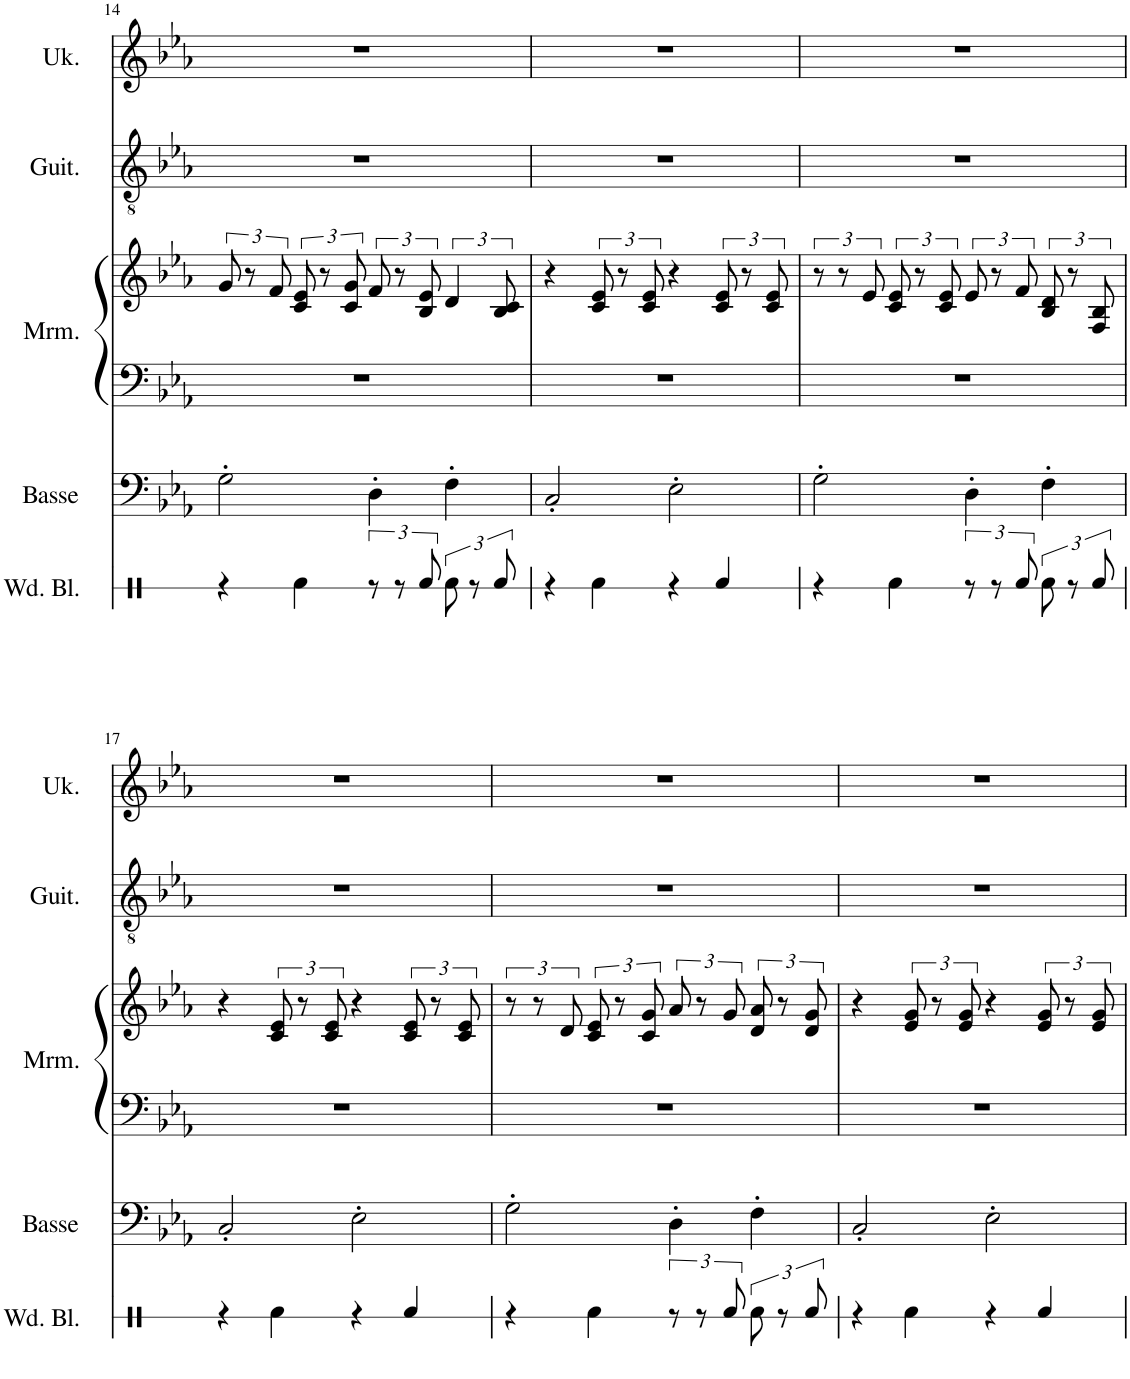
**kern	**kern	**kern	**kern	**kern	**kern
*part5	*part4	*part3	*part3	*part2	*part1
*staff6	*staff5	*staff4	*staff3	*staff2	*staff1
*I"Wood Blocks	*I"Basse acoustique	*I"Marimba	*	*I"Guitare classique	*I"Ukulélé
*I'Wd. Bl.	*I'Basse	*I'Mrm.	*	*I'Guit.	*I'Uk.
!!LO:PB:g=z
*clefX	*clefF4	*clefF4	*clefG2	*clefGv2	*clefG2
*	*Trd7c12	*	*	*	*
*k[]	*k[b-e-a-]	*k[b-e-a-]	*k[b-e-a-]	*k[b-e-a-]	*k[b-e-a-]
*M4/4	*M4/4	*M4/4	*M4/4	*M4/4	*M4/4
=14	=14	=14	=14	=14	=14
4r	2G'\	1r	12g/	1r	1r
.	.	.	12r	.	.
.	.	.	12f/	.	.
4Rf\	.	.	12c/ 12e-/	.	.
.	.	.	12r	.	.
.	.	.	12c/ 12g/	.	.
12r	4D'\	.	12f/	.	.
12r	.	.	12r	.	.
12Rf/	.	.	12B-/ 12e-/	.	.
12Rf\	4F'\	.	6d/	.	.
12r	.	.	.	.	.
12Rf/	.	.	12B-/ 12c/	.	.
=15	=15	=15	=15	=15	=15
4r	2C'/	1r	4r	1r	1r
4Rf\	.	.	12c/ 12e-/	.	.
.	.	.	12r	.	.
.	.	.	12c/ 12e-/	.	.
4r	2E-'\	.	4r	.	.
4Rf/	.	.	12c/ 12e-/	.	.
.	.	.	12r	.	.
.	.	.	12c/ 12e-/	.	.
=16	=16	=16	=16	=16	=16
4r	2G'\	1r	12r	1r	1r
.	.	.	12r	.	.
.	.	.	12e-/	.	.
4Rf\	.	.	12c/ 12e-/	.	.
.	.	.	12r	.	.
.	.	.	12c/ 12e-/	.	.
12r	4D'\	.	12e-/	.	.
12r	.	.	12r	.	.
12Rf/	.	.	12f/	.	.
12Rf\	4F'\	.	12B-/ 12d/	.	.
12r	.	.	12r	.	.
12Rf/	.	.	12F/ 12B-/	.	.
!!LO:LB:g=z
=17	=17	=17	=17	=17	=17
4r	2C'/	1r	4r	1r	1r
4Rf\	.	.	12c/ 12e-/	.	.
.	.	.	12r	.	.
.	.	.	12c/ 12e-/	.	.
4r	2E-'\	.	4r	.	.
4Rf/	.	.	12c/ 12e-/	.	.
.	.	.	12r	.	.
.	.	.	12c/ 12e-/	.	.
=18	=18	=18	=18	=18	=18
4r	2G'\	1r	12r	1r	1r
.	.	.	12r	.	.
.	.	.	12d/	.	.
4Rf\	.	.	12c/ 12e-/	.	.
.	.	.	12r	.	.
.	.	.	12c/ 12g/	.	.
12r	4D'\	.	12a-/	.	.
12r	.	.	12r	.	.
12Rf/	.	.	12g/	.	.
12Rf\	4F'\	.	12d/ 12a-/	.	.
12r	.	.	12r	.	.
12Rf/	.	.	12d/ 12g/	.	.
=19	=19	=19	=19	=19	=19
4r	2C'/	1r	4r	1r	1r
4Rf\	.	.	12e-/ 12g/	.	.
.	.	.	12r	.	.
.	.	.	12e-/ 12g/	.	.
4r	2E-'\	.	4r	.	.
4Rf/	.	.	12e-/ 12g/	.	.
.	.	.	12r	.	.
.	.	.	12e-/ 12g/	.	.
=	=	=	=	=	=
*-	*-	*-	*-	*-	*-
